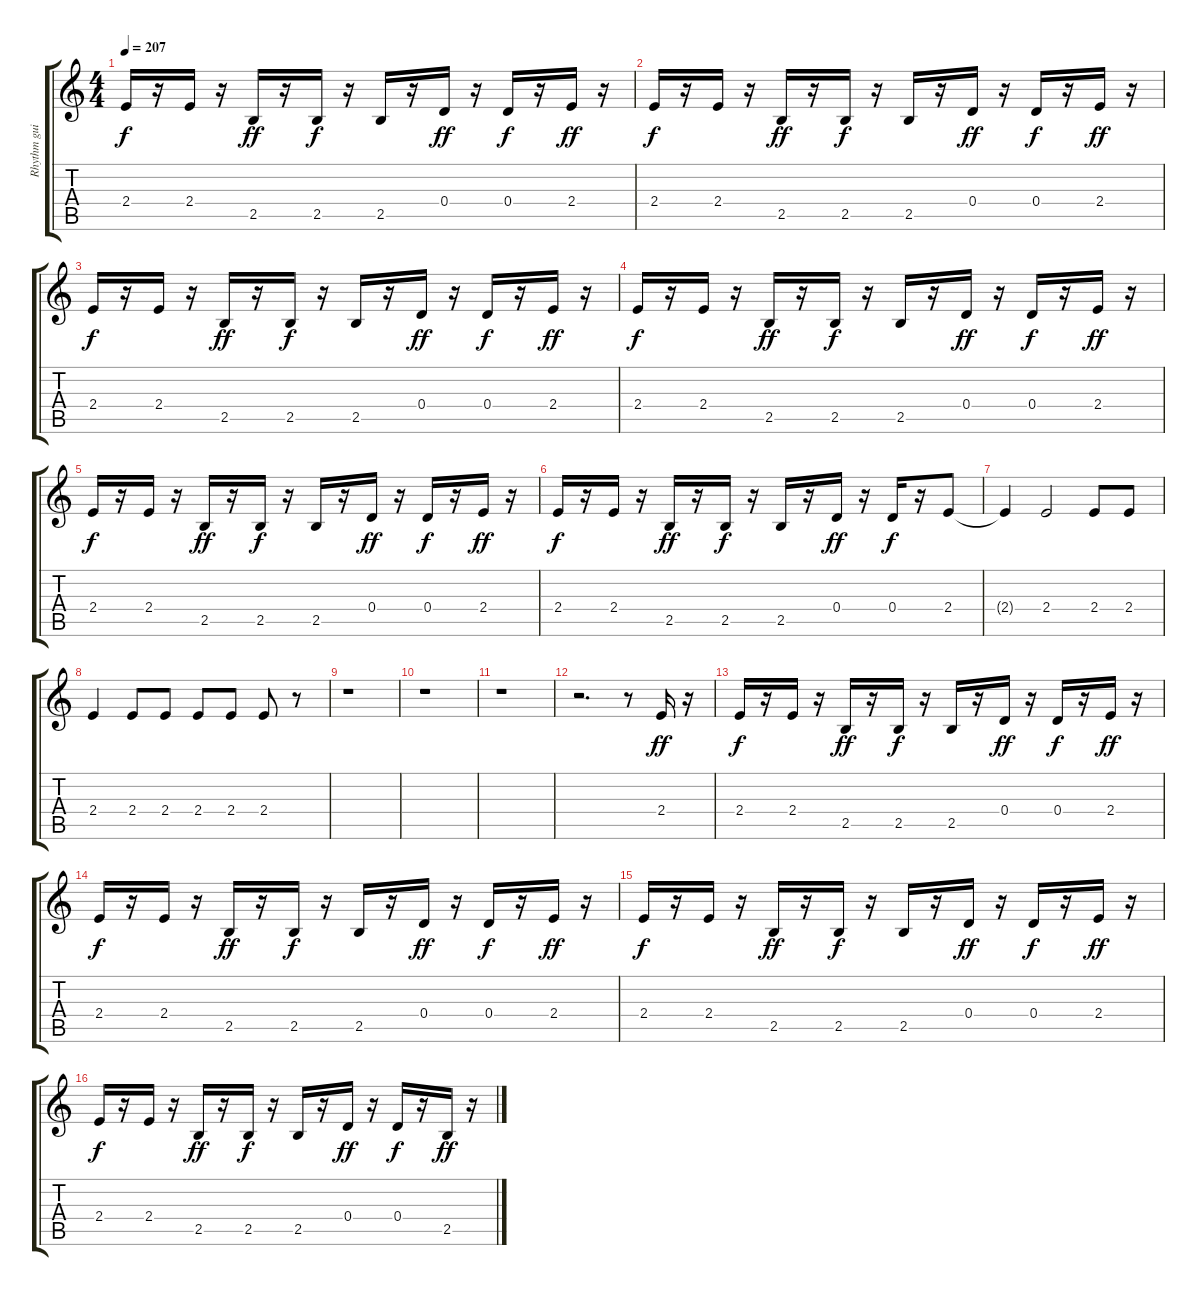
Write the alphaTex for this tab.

\track ("Rhythm guitar" "Rhythm gui") {instrument electricguitarmuted}
\staff {score tabs}
\tuning (E4 B3 G3 D3 A2 E2) {hide}
\ts (4 4)
\tempo 207
\clef g2
\ks c
2.4.16{dy f} r.16 2.4.16 r.16 2.5.16{dy ff} r.16 2.5.16{dy f} r.16 2.5.16 r.16 0.4.16{dy ff} r.16 0.4.16{dy f} r.16 2.4.16{dy ff} r.16 |
2.4.16{dy f} r.16 2.4.16 r.16 2.5.16{dy ff} r.16 2.5.16{dy f} r.16 2.5.16 r.16 0.4.16{dy ff} r.16 0.4.16{dy f} r.16 2.4.16{dy ff} r.16 |
2.4.16{dy f} r.16 2.4.16 r.16 2.5.16{dy ff} r.16 2.5.16{dy f} r.16 2.5.16 r.16 0.4.16{dy ff} r.16 0.4.16{dy f} r.16 2.4.16{dy ff} r.16 |
2.4.16{dy f} r.16 2.4.16 r.16 2.5.16{dy ff} r.16 2.5.16{dy f} r.16 2.5.16 r.16 0.4.16{dy ff} r.16 0.4.16{dy f} r.16 2.4.16{dy ff} r.16 |
2.4.16{dy f} r.16 2.4.16 r.16 2.5.16{dy ff} r.16 2.5.16{dy f} r.16 2.5.16 r.16 0.4.16{dy ff} r.16 0.4.16{dy f} r.16 2.4.16{dy ff} r.16 |
2.4.16{dy f} r.16 2.4.16 r.16 2.5.16{dy ff} r.16 2.5.16{dy f} r.16 2.5.16 r.16 0.4.16{dy ff} r.16 0.4.16{dy f} r.16 2.4.8 |
2.4{t}.4 2.4.2 2.4.8 2.4.8 |
2.4.4 2.4.8 2.4.8 2.4.8 2.4.8 2.4.8 r.8 |
r.1 |
r.1 |
r.1 |
r.2{d} r.8 2.4.16{dy ff} r.16 |
2.4.16{dy f} r.16 2.4.16 r.16 2.5.16{dy ff} r.16 2.5.16{dy f} r.16 2.5.16 r.16 0.4.16{dy ff} r.16 0.4.16{dy f} r.16 2.4.16{dy ff} r.16 |
2.4.16{dy f} r.16 2.4.16 r.16 2.5.16{dy ff} r.16 2.5.16{dy f} r.16 2.5.16 r.16 0.4.16{dy ff} r.16 0.4.16{dy f} r.16 2.4.16{dy ff} r.16 |
2.4.16{dy f} r.16 2.4.16 r.16 2.5.16{dy ff} r.16 2.5.16{dy f} r.16 2.5.16 r.16 0.4.16{dy ff} r.16 0.4.16{dy f} r.16 2.4.16{dy ff} r.16 |
2.4.16{dy f} r.16 2.4.16 r.16 2.5.16{dy ff} r.16 2.5.16{dy f} r.16 2.5.16 r.16 0.4.16{dy ff} r.16 0.4.16{dy f} r.16 2.5.16{dy ff} r.16
